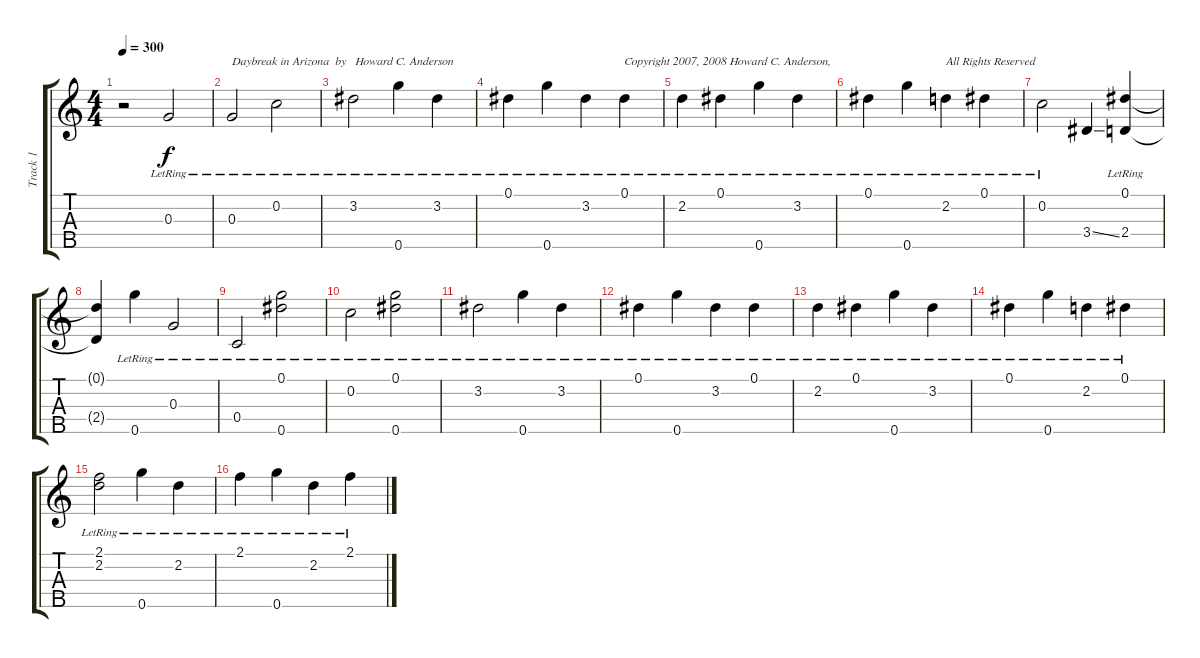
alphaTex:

\track ("Track 1" "Track 1") {instrument banjo}
\staff {score tabs}
\tuning (Eb4 C4 G3 C3 G4) {hide}
\displaytranspose 12
\ts (4 4)
\tempo 300
\clef g2
\ks c
r.2{dy f instrument banjo} 0.3{lr}.2 |
0.3{lr}.2{txt "Daybreak in Arizona  by   Howard C. Anderson"} 0.2{lr}.2 |
3.2{lr}.2 0.5{lr}.4 3.2{lr}.4 |
0.1{lr}.4 0.5{lr}.4 3.2{lr}.4 0.1{lr}.4{txt "Copyright 2007, 2008 Howard C. Anderson, "} |
2.2{lr}.4 0.1{lr}.4 0.5{lr}.4 3.2{lr}.4 |
0.1{lr}.4 0.5{lr}.4 2.2{lr}.4{txt "All Rights Reserved"} 0.1{lr}.4 |
0.2{lr}.2 3.4{ss}.4 (0.1{lr} 2.4{lr}).4 |
(0.1{t} 2.4{t}).4 0.5{lr}.4 0.3{lr}.2 |
0.4{lr}.2 (0.1{lr} 0.5{lr}).2 |
0.2{lr}.2 (0.1{lr} 0.5{lr}).2 |
3.2{lr}.2 0.5{lr}.4 3.2{lr}.4 |
0.1{lr}.4 0.5{lr}.4 3.2{lr}.4 0.1{lr}.4 |
2.2{lr}.4 0.1{lr}.4 0.5{lr}.4 3.2{lr}.4 |
0.1{lr}.4 0.5{lr}.4 2.2{lr}.4 0.1{lr}.4 |
(2.1{lr} 2.2{lr}).2 0.5{lr}.4 2.2{lr}.4 |
2.1{lr}.4 0.5{lr}.4 2.2{lr}.4 2.1{lr}.4
